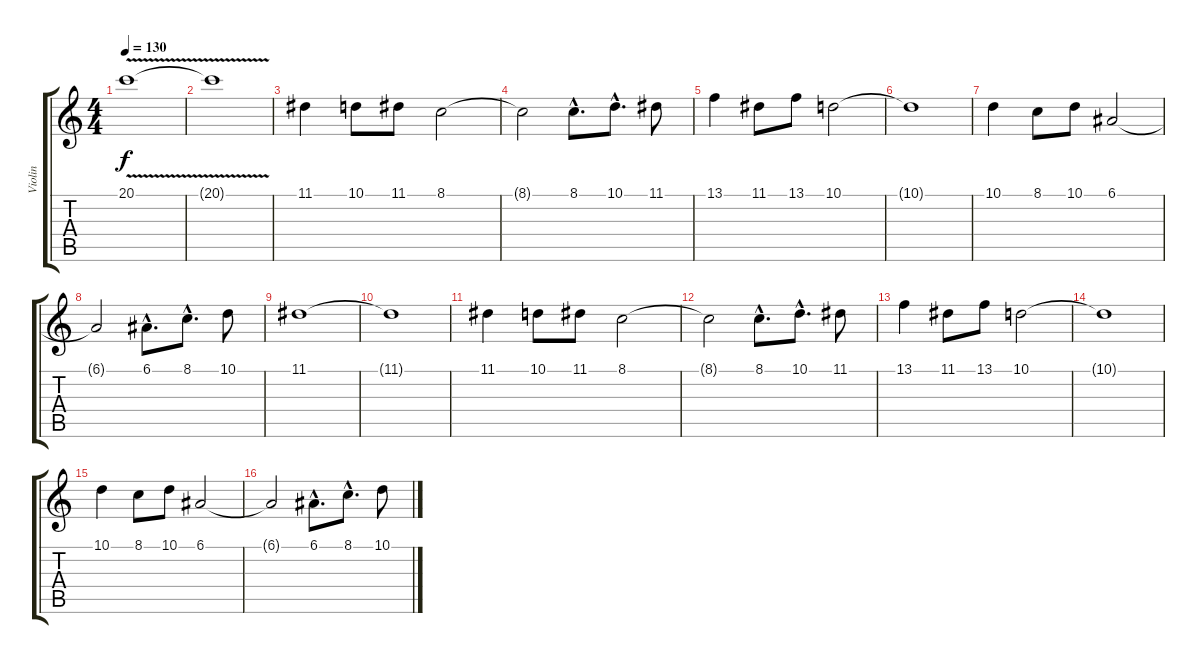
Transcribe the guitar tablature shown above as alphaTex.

\track ("Violin" "Violin") {instrument violin}
\staff {score tabs}
\tuning (E4 B3 G3 D3 A2 E2) {hide}
\ts (4 4)
\tempo 130
\clef g2
\ks c
20.1{v}.1{dy f} |
20.1{t}.1 |
11.1.4 10.1.8 11.1.8 8.1.2 |
8.1{t}.2 8.1{hac}.8{d} 10.1{hac}.8{d} 11.1.8 |
13.1.4 11.1.8 13.1.8 10.1.2 |
10.1{t}.1 |
10.1.4 8.1.8 10.1.8 6.1.2 |
6.1{t}.2 6.1{hac}.8{d} 8.1{hac}.8{d} 10.1.8 |
11.1.1 |
11.1{t}.1 |
11.1.4 10.1.8 11.1.8 8.1.2 |
8.1{t}.2 8.1{hac}.8{d} 10.1{hac}.8{d} 11.1.8 |
13.1.4 11.1.8 13.1.8 10.1.2 |
10.1{t}.1 |
10.1.4 8.1.8 10.1.8 6.1.2 |
6.1{t}.2 6.1{hac}.8{d} 8.1{hac}.8{d} 10.1.8
